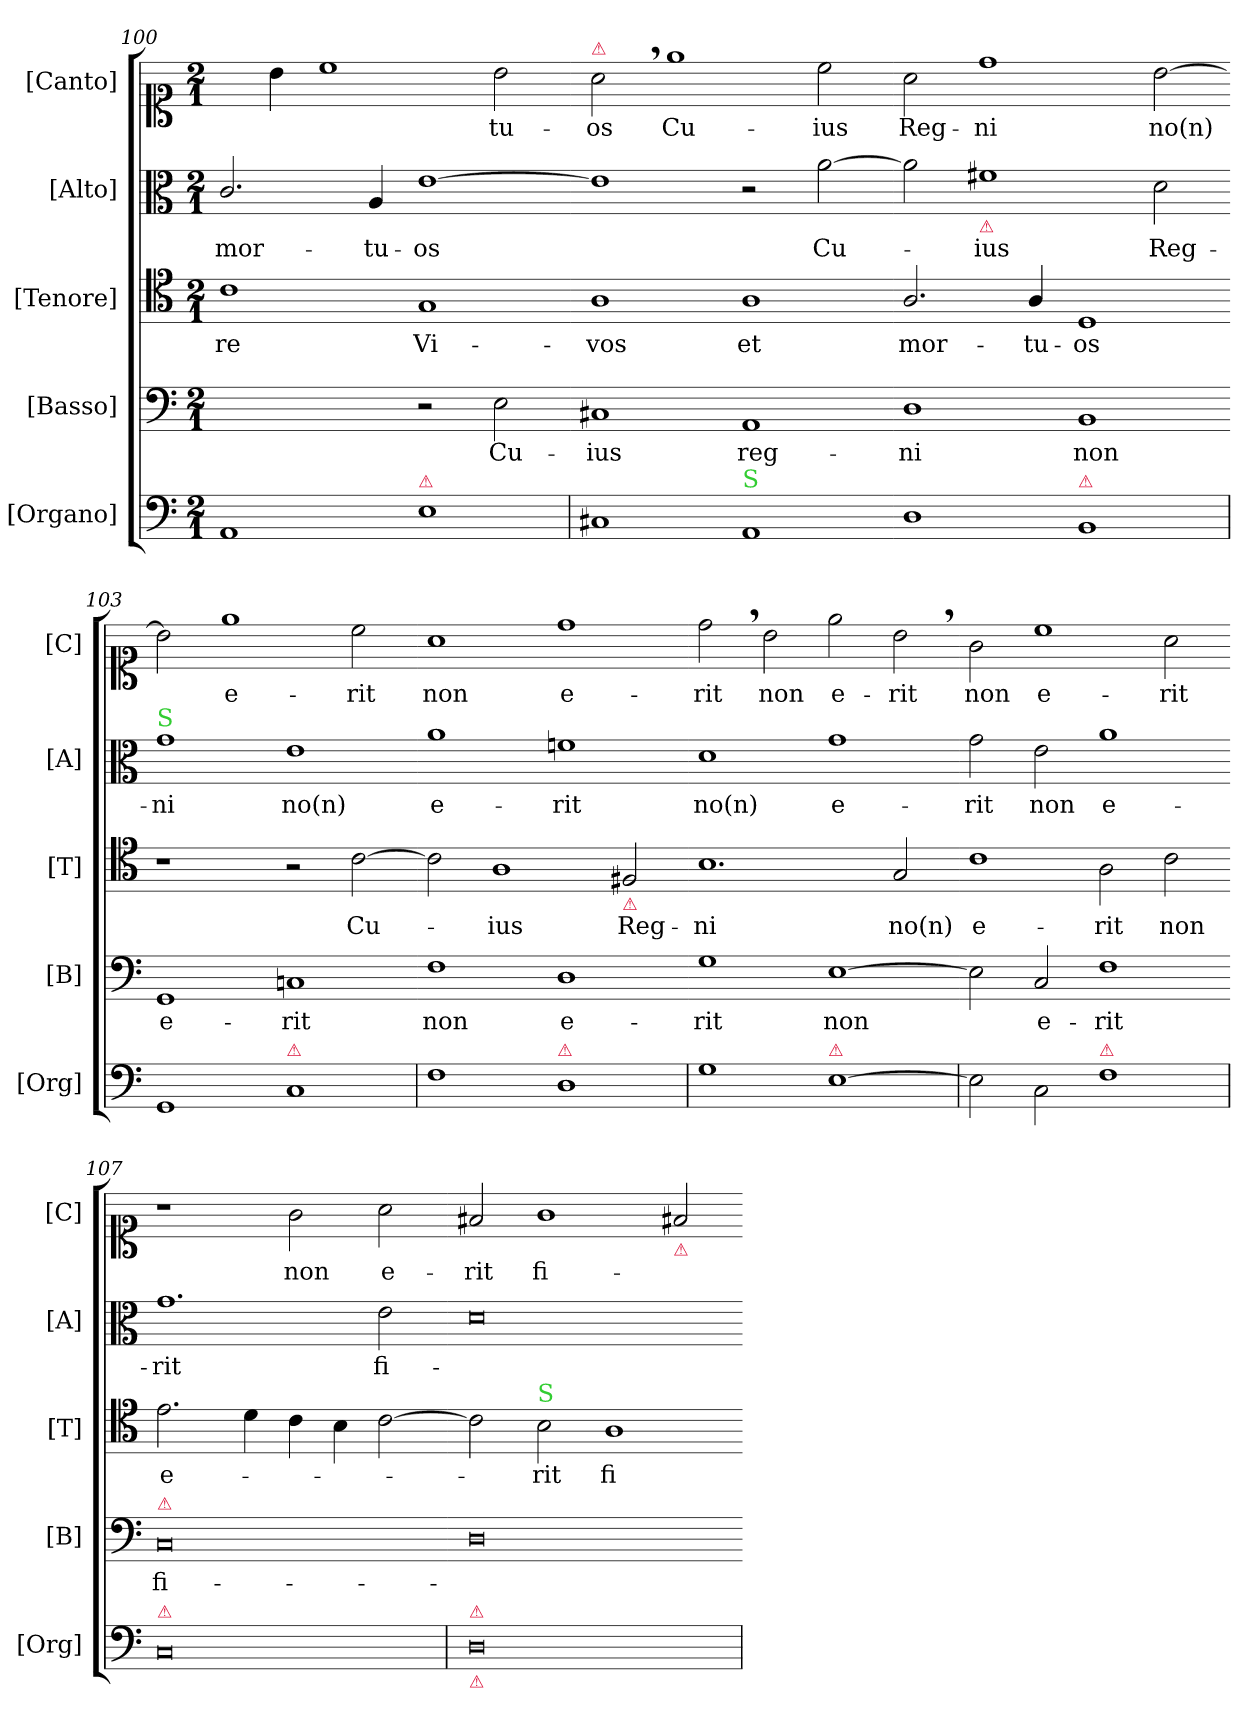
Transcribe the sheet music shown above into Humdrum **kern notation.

**kern	**kern	**text	**kern	**text	**kern	**text	**kern	**text
*part5	*part4	*part4	*part3	*part3	*part2	*part2	*part1	*part1
*staff5	*staff4	*staff4	*staff3	*staff3	*staff2	*staff2	*staff1	*staff1
*I"[Organo]	*I"[Basso]	*	*I"[Tenore]	*	*I"[Alto]	*	*I"[Canto]	*
*I'[Org]	*I'[B]	*	*I'[T]	*	*I'[A]	*	*I'[C]	*
*clefF4	*clefF4	*	*clefC4	*	*clefC3	*	*clefC1	*
*k[]	*k[]	*	*k[]	*	*k[]	*	*k[]	*
*M2/1	*M2/1	*	*M2/1	*	*M2/1	*	*M2/1	*
=100	=100	=100	=100	=100	=100	=100	=100	=100
1AA	1ryy	.	1c	-re	2.c/	mor-	4ryy	.
.	.	.	.	.	.	.	4b\	.
.	.	.	.	.	.	.	1cc	.
.	.	.	.	.	4A/	-tu-	.	.
!LO:TX:a:color=crimson:t=⚠	!	!	!	!	!	!	!	!
1E	2r	.	1G	Vi-	[1e	-os	.	.
.	2E\	Cu-	.	.	.	.	2b\	-tu-
=101	=101-	=101-	=101-	=101-	=101-	=101-	=101-	=101-
!	!	!	!	!	!	!	!LO:TX:a:color=crimson:t=⚠	!
1C#X	1C#X	-ius	1A	-vos	1e]	.	2a,<\	-os
.	.	.	.	.	.	.	1ee	Cu-
!LO:TX:a:color=limegreen:t=S	!	!	!	!	!	!	!	!
1AA	1AA	reg-	1A	et	2r	.	.	.
.	.	.	.	.	[2a\	Cu-	2cc\	-ius
=102-	=102-	=102-	=102-	=102-	=102-	=102-	=102-	=102-
1D	1D	-ni	2.A/	mor-	2a\]	.	2a\	Reg-
!	!	!	!	!	!LO:TX:b:color=crimson:t=⚠	!	!	!
.	.	.	.	.	1f#X	-ius	1dd	-ni
.	.	.	4A/	-tu-	.	.	.	.
!LO:TX:a:color=crimson:t=⚠	!	!	!	!	!	!	!	!
1BB	1BB	non	1D	-os	.	.	.	.
.	.	.	.	.	2d\	Reg-	[2b\	no(n)
=103	=103-	=103-	=103-	=103-	=103-	=103-	=103-	=103-
!	!	!	!	!	!LO:TX:a:color=limegreen:t=S	!	!	!
1GG	1GG	e-	1r	.	1g	-ni	2b\]	.
.	.	.	.	.	.	.	1ee	e-
!LO:TX:a:color=crimson:t=⚠	!	!	!	!	!	!	!	!
1C	1Cn	-rit	2r	.	1e	no(n)	.	.
.	.	.	[2c\	Cu-	.	.	2cc\	-rit
=104	=104-	=104-	=104-	=104-	=104-	=104-	=104-	=104-
1F	1F	non	2c\]	.	1a	e-	1a	non
.	.	.	1A	-ius	.	.	.	.
!LO:TX:a:color=crimson:t=⚠	!	!	!	!	!	!	!	!
1D	1D	e-	.	.	1fn	-rit	1dd	e-
!	!	!	!LO:TX:b:color=crimson:t=⚠	!	!	!	!	!
.	.	.	2F#X/	Reg-	.	.	.	.
=105	=105-	=105-	=105-	=105-	=105-	=105-	=105-	=105-
!	!	!	!	!	!	!LO:LY:i	!	!
1G	1G	-rit	1.B	-ni	1d	no(n)	2dd,<\	-rit
!	!	!	!	!	!	!	!	!LO:LY:i
.	.	.	.	.	.	.	2b\	non
!LO:TX:a:color=crimson:t=⚠	!	!	!	!	!	!	!	!
!	!	!LO:LY:i	!	!	!	!LO:LY:i	!	!LO:LY:i
[1E	[1E	non	.	.	1g	e-	2ee\	e-
!	!	!	!	!	!	!	!	!LO:LY:i
.	.	.	2G/	no(n)	.	.	2b,<\	-rit
=106	=106-	=106-	=106-	=106-	=106-	=106-	=106-	=106-
!	!	!	!	!	!	!LO:LY:i	!	!
2E]	2E]	.	1c	e-	2g\	-rit	2g\	non
!	!	!LO:LY:i	!	!	!	!	!	!
2C\	2C/	e-	.	.	2e\	non	1cc	e-
!LO:TX:a:color=crimson:t=⚠	!	!	!	!	!	!	!	!
!	!	!LO:LY:i	!	!	!	!	!	!
1F	1F	-rit	2A\	-rit	1a	e-	.	.
.	.	.	2c\	non	.	.	2a\	-rit
=107	=107-	=107-	=107-	=107-	=107-	=107-	=107-	=107-
!	!LO:TX:a:color=crimson:t=⚠	!	!	!	!	!	!	!
!LO:TX:a:color=crimson:t=⚠	!	!	!	!	!	!	!	!
0C	0C	fi-	2.e\	e-	1.g	-rit	1r	.
.	.	.	4d\	.	.	.	.	.
.	.	.	4c\	.	.	.	2g\	non
.	.	.	4B\	.	.	.	.	.
.	.	.	[2c\	.	2e\	fi-	2a\	e-
=108	=108-	=108-	=108-	=108-	=108-	=108-	=108-	=108-
!LO:TX:a:color=crimson:t=⚠	!	!	!	!	!	!	!	!
!LO:TX:b:color=crimson:t=⚠	!	!	!	!	!	!	!	!
0D	0D	.	2c\]	.	0d	.	2f#X/	-rit
!	!	!	!LO:TX:a:color=limegreen:t=S	!	!	!	!	!
.	.	.	2B\	-rit	.	.	1g	fi-
.	.	.	1A	fi-	.	.	.	.
!	!	!	!	!	!	!	!LO:TX:b:color=crimson:t=⚠	!
.	.	.	.	.	.	.	2f#X/	.
=	=-	=-	=-	=-	=-	=-	=-	=-
*-	*-	*-	*-	*-	*-	*-	*-	*-
